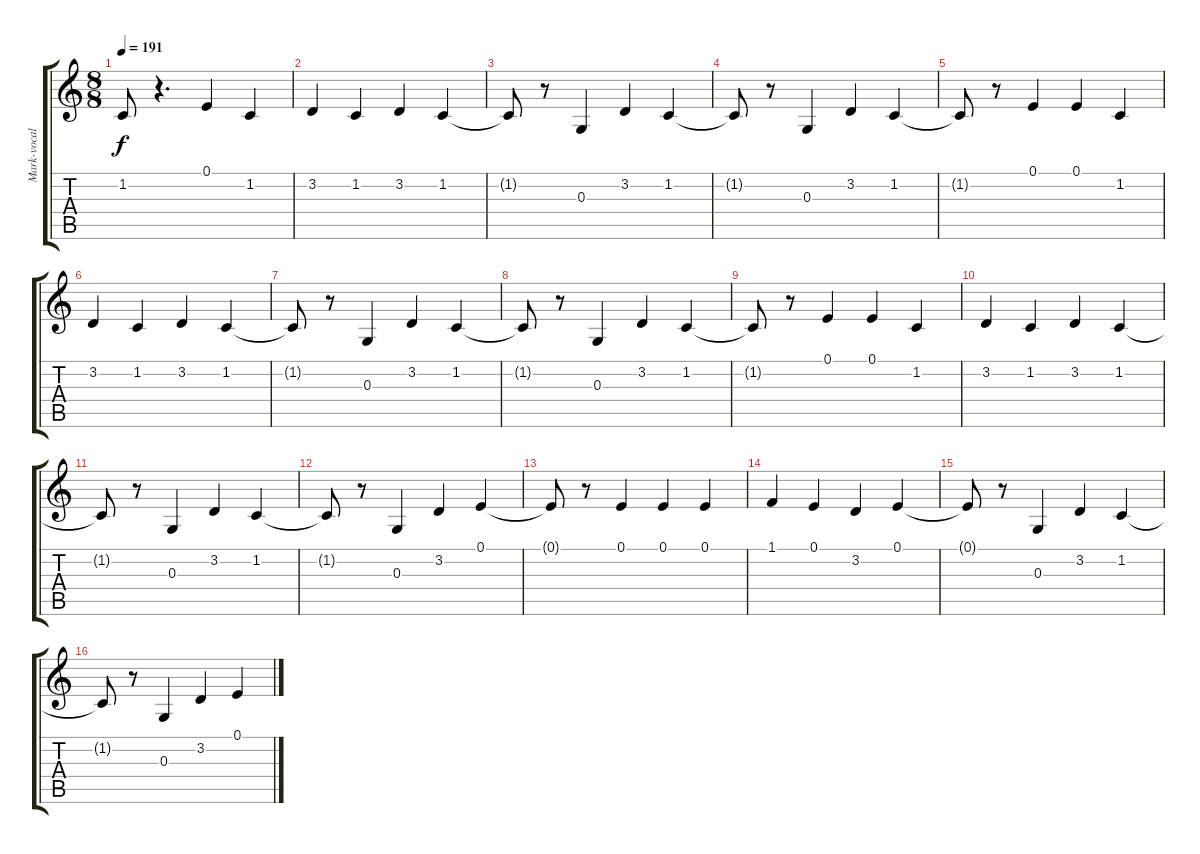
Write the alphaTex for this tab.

\track ("Mark-vocal" "Mark-vocal") {instrument acousticgrandpiano}
\staff {score tabs}
\tuning (E4 B3 G3 D3 A2 E2) {hide}
\ts (8 8)
\tempo 191
\clef g2
\ks c
1.2{t}.8{dy f} r.4{d} 0.1.4 1.2.4 |
3.2.4 1.2.4 3.2.4 1.2.4 |
1.2{t}.8 r.8 0.3.4 3.2.4 1.2.4 |
1.2{t}.8 r.8 0.3.4 3.2.4 1.2.4 |
1.2{t}.8 r.8 0.1.4 0.1.4 1.2.4 |
3.2.4 1.2.4 3.2.4 1.2.4 |
1.2{t}.8 r.8 0.3.4 3.2.4 1.2.4 |
1.2{t}.8 r.8 0.3.4 3.2.4 1.2.4 |
1.2{t}.8 r.8 0.1.4 0.1.4 1.2.4 |
3.2.4 1.2.4 3.2.4 1.2.4 |
1.2{t}.8 r.8 0.3.4 3.2.4 1.2.4 |
1.2{t}.8 r.8 0.3.4 3.2.4 0.1.4 |
0.1{t}.8 r.8 0.1.4 0.1.4 0.1.4 |
1.1.4 0.1.4 3.2.4 0.1.4 |
0.1{t}.8 r.8 0.3.4 3.2.4 1.2.4 |
1.2{t}.8 r.8 0.3.4 3.2.4 0.1.4
